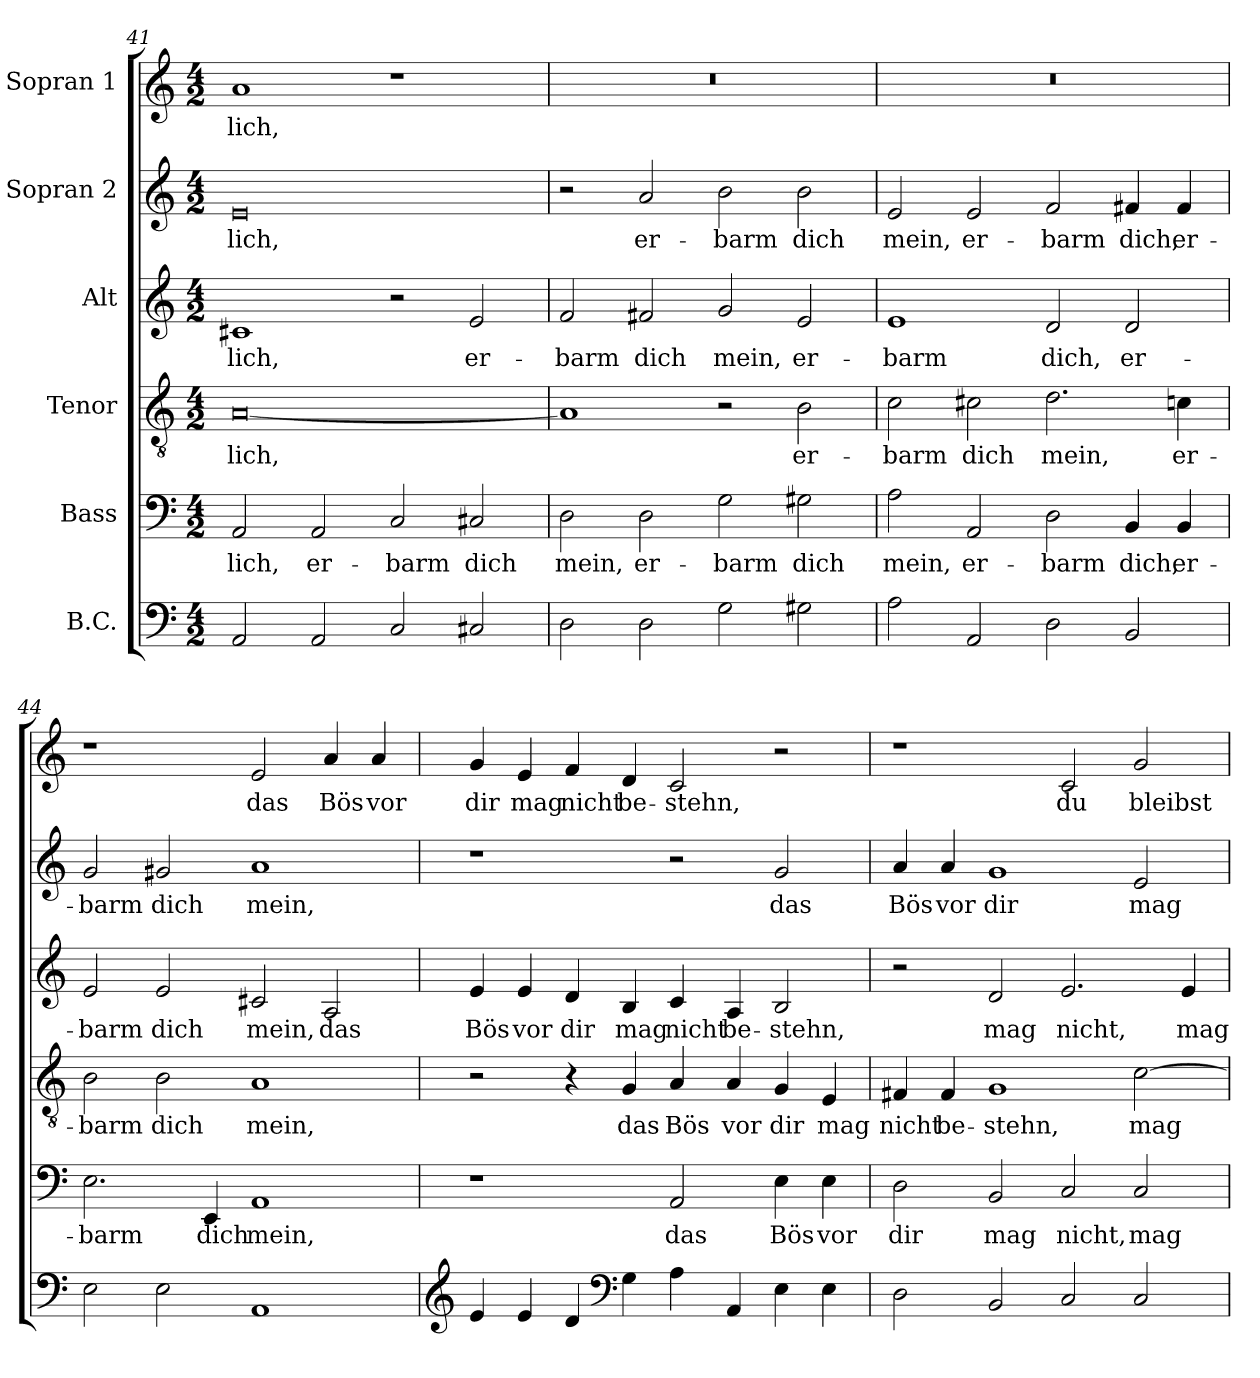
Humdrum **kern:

**kern	**kern	**text	**kern	**text	**kern	**text	**kern	**text	**kern	**text
*part6	*part5	*part5	*part4	*part4	*part3	*part3	*part2	*part2	*part1	*part1
*staff6	*staff5	*staff5	*staff4	*staff4	*staff3	*staff3	*staff2	*staff2	*staff1	*staff1
*I"B.C.	*I"Bass	*	*I"Tenor	*	*I"Alt	*	*I"Sopran 2	*	*I"Sopran 1	*
!!LO:LB:g=z
*clefF4	*clefF4	*	*clefGv2	*	*clefG2	*	*clefG2	*	*clefG2	*
*k[]	*k[]	*	*k[]	*	*k[]	*	*k[]	*	*k[]	*
*M4/2	*M4/2	*	*M4/2	*	*M4/2	*	*M4/2	*	*M4/2	*
=41	=41	=41	=41	=41	=41	=41	=41	=41	=41	=41
2AA/	2AA/	-lich,	[0A	lich,	1c#X	-lich,	0e	-lich,	1a	-lich,
2AA/	2AA/	er-	.	.	.	.	.	.	.	.
2C/	2C/	-barm	.	.	2r	.	.	.	1r	.
2C#X/	2C#X/	dich	.	.	2e/	er-	.	.	.	.
=42	=42	=42	=42	=42	=42	=42	=42	=42	=42	=42
2D\	2D\	mein,	1A]	.	2f/	-barm	2r	.	0r	.
2D\	2D\	er-	.	.	2f#X/	dich	2a/	er-	.	.
2G\	2G\	-barm	2r	.	2g/	mein,	2b\	-barm	.	.
2G#X\	2G#X\	dich	2B\	er-	2e/	er-	2b\	dich	.	.
=43	=43	=43	=43	=43	=43	=43	=43	=43	=43	=43
2A\	2A\	mein,	2c\	-barm	1e	-barm	2e/	mein,	0r	.
2AA/	2AA/	er-	2c#X\	dich	.	.	2e/	er-	.	.
2D\	2D\	-barm	2.d\	mein,	2d/	dich,	2f/	-barm	.	.
2BB/	4BB/	dich,	.	.	2d/	er-	4f#X/	dich,	.	.
.	4BB/	er-	4cn\	er-	.	.	4f#/	er-	.	.
!!LO:PB:g=z
=44	=44	=44	=44	=44	=44	=44	=44	=44	=44	=44
2E\	2.E\	-barm	2B\	-barm	2e/	-barm	2g/	-barm	1r	.
2E\	.	.	2B\	dich	2e/	dich	2g#X/	dich	.	.
.	4EE/	dich	.	.	.	.	.	.	.	.
1AA	1AA	mein,	1A	mein,	2c#X/	mein,	1a	mein,	2e/	das
.	.	.	.	.	2A/	das	.	.	4a/	Bös
.	.	.	.	.	.	.	.	.	4a/	vor
=45	=45	=45	=45	=45	=45	=45	=45	=45	=45	=45
*clefG2	*	*	*	*	*	*	*	*	*	*
4e/	1r	.	2r	.	4e/	Bös	1r	.	4g/	dir
4e/	.	.	.	.	4e/	vor	.	.	4e/	mag
4d/	.	.	4r	.	4d/	dir	.	.	4f/	nicht
*clefF4	*	*	*	*	*	*	*	*	*	*
4G\	.	.	4G/	das	4B/	mag	.	.	4d/	be-
4A\	2AA/	das	4A/	Bös	4c/	nicht	2r	.	2c/	-stehn,
4AA/	.	.	4A/	vor	4A/	be-	.	.	.	.
4E\	4E\	Bös	4G/	dir	2B/	-stehn,	2g/	das	2r	.
4E\	4E\	vor	4E/	mag	.	.	.	.	.	.
=46	=46	=46	=46	=46	=46	=46	=46	=46	=46	=46
2D\	2D\	dir	4F#X/	nicht	2r	.	4a/	Bös	1r	.
.	.	.	4F#/	be-	.	.	4a/	vor	.	.
2BB/	2BB/	mag	1G	-stehn,	2d/	mag	1g	dir	.	.
2C/	2C/	nicht,	.	.	2.e/	nicht,	.	.	2c/	du
2C/	2C/	mag	[2c\	mag	.	.	2e/	mag	2g/	bleibst
.	.	.	.	.	4e/	mag	.	.	.	.
=	=	=	=	=	=	=	=	=	=	=
*-	*-	*-	*-	*-	*-	*-	*-	*-	*-	*-
